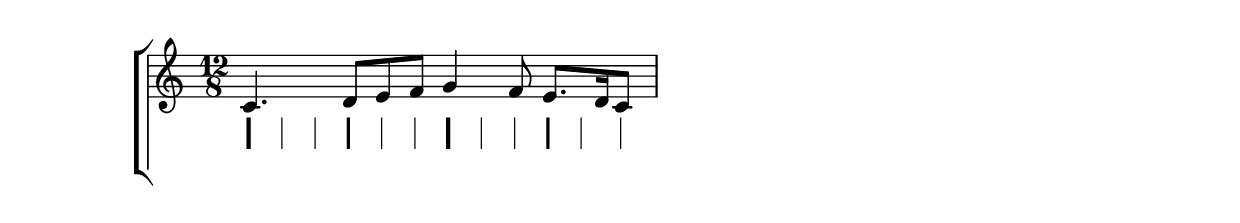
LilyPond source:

%% Do not edit this file; it is auto-generated from LSR http://lsr.dsi.unimi.it
%% This file is in the public domain.
\version "2.11.51"

\header {
  lsrtags = "editorial-annotations"

  texidoces = "
Se pueden trazar líneas verticales normales entre pentagramas para
mostrar la relación entre notas; sin embargo, en caso de música
monofónica, podemos hacer invisible el segundo pentagrama, y que
las líneas sean más cortas, como en este fragmento de código.

"
  doctitlees = "Líneas de rejilla: destacar ritmos y la relación temporal entre notas"

  texidoc = "
Regular vertical lines can be drawn between staves to show notes
synchronization; however, in case of monophonic music, you may want to
make the second stave invisible, and make the lines shorter like in
this snippet.

"
  doctitle = "Grid lines: emphasizing rhythms and notes synchronization"
} % begin verbatim
%% sets of grid
\layout {
 \context {
   \Staff
   \consists "Grid_point_engraver"
   gridInterval = #(ly:make-moment 1 8)
%% lines length
   \override GridPoint #'Y-extent = #'(6 . 0)
 }
 \context {
   \StaffGroup
   \remove "System_start_delimiter_engraver"
 }
}

\layout {
 ragged-right = ##t
}
\new Score
\with {
 \consists "Grid_line_span_engraver"
%% centers grid lines  horizontally below noteheads
 \override NoteColumn #'X-offset = #-0.5
}

\new ChoirStaff <<
 \new Staff
 {
   \time 12/8
   \stemUp
   \relative {
   c'4. d8 e8 f g4 f8 e8.[ d16 c8] }
 }
 \new Staff
 {
%% making sure the lines will be placed outside the Staff
   \override Score.GridLine #'extra-offset = #'( 0.0 . -4.0 )

%% hides staff and notes so that only the grid lines are visible
   \override NoteHead #'transparent = ##t
   \override NoteHead #'no-ledgers = ##t
   \override Stem #'transparent = ##t
   \override Beam #'transparent = ##t
   \override Staff.BarLine #'transparent = ##t
   \override Staff.StaffSymbol #'line-count = #0
   \override Staff.TimeSignature #'transparent = ##t
   \override Staff.Clef #'transparent = ##t

% you have to put 'dummy' notes here to force regular grid spacing...
 \once  \override Score.GridLine #'thickness = #4.0
 c8   c8   c8
 \once  \override Score.GridLine #'thickness = #3.0
 c8   c8   c8
 \once  \override Score.GridLine #'thickness = #4.0
 c8   c8   c8
 \once  \override Score.GridLine #'thickness = #3.0
 c8   c8   c8
 }
>>
